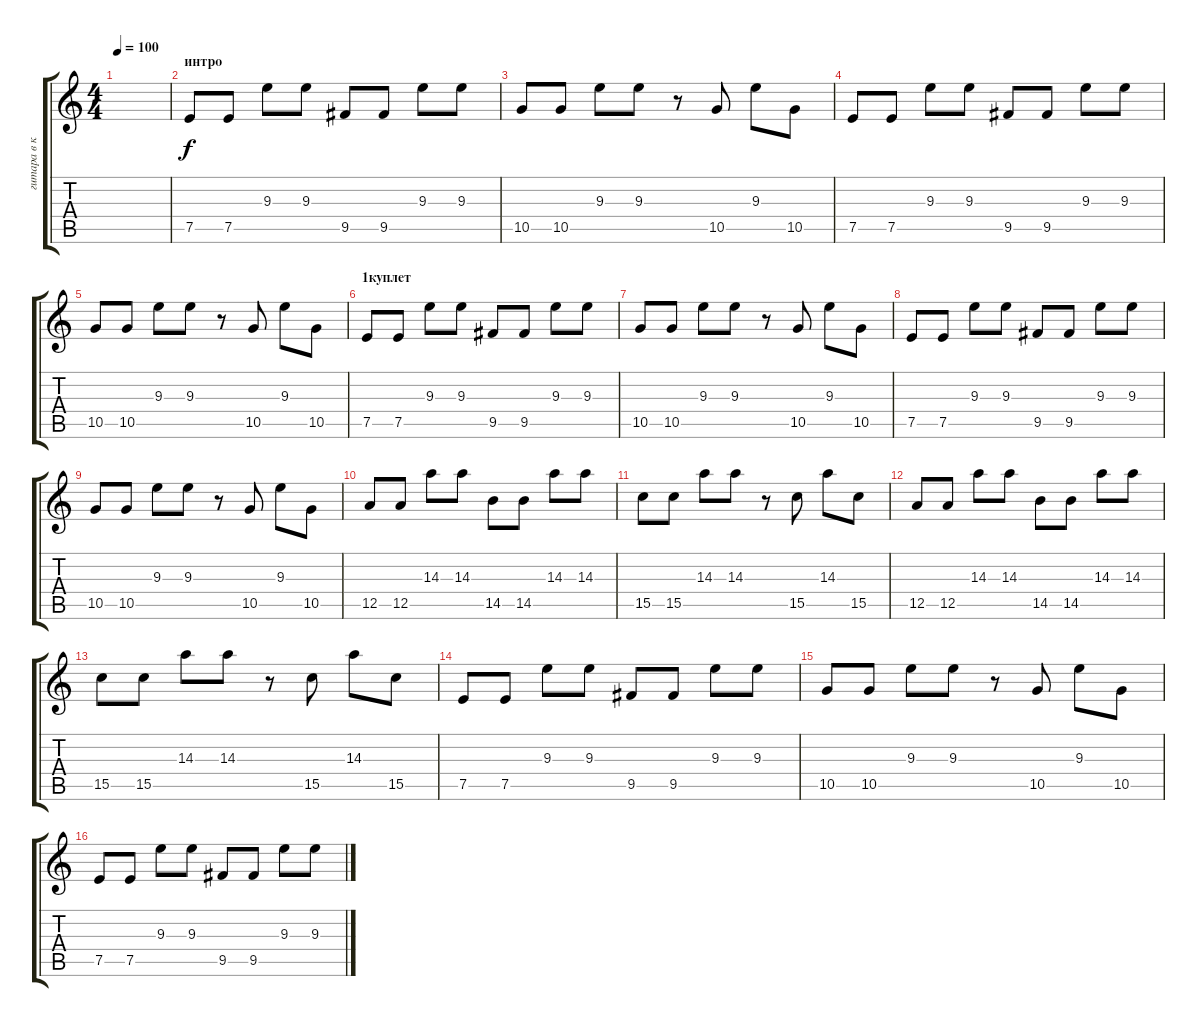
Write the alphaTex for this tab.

\track ("гитара в куплете" "гитара в к") {instrument electricguitarjazz}
\staff {score tabs}
\tuning (E4 B3 G3 D3 A2 E2) {hide}
\ts (4 4)
\tempo 100
\clef g2
\ks c
|
\section ("" "интро")
7.5.8 7.5.8 9.3.8 9.3.8 9.5.8 9.5.8 9.3.8 9.3.8 |
10.5.8 10.5.8 9.3.8 9.3.8 r.8 10.5.8 9.3.8 10.5.8 |
7.5.8 7.5.8 9.3.8 9.3.8 9.5.8 9.5.8 9.3.8 9.3.8 |
10.5.8 10.5.8 9.3.8 9.3.8 r.8 10.5.8 9.3.8 10.5.8 |
\section ("" "1куплет")
7.5.8 7.5.8 9.3.8 9.3.8 9.5.8 9.5.8 9.3.8 9.3.8 |
10.5.8 10.5.8 9.3.8 9.3.8 r.8 10.5.8 9.3.8 10.5.8 |
7.5.8 7.5.8 9.3.8 9.3.8 9.5.8 9.5.8 9.3.8 9.3.8 |
10.5.8 10.5.8 9.3.8 9.3.8 r.8 10.5.8 9.3.8 10.5.8 |
12.5.8 12.5.8 14.3.8 14.3.8 14.5.8 14.5.8 14.3.8 14.3.8 |
15.5.8 15.5.8 14.3.8 14.3.8 r.8 15.5.8 14.3.8 15.5.8 |
12.5.8 12.5.8 14.3.8 14.3.8 14.5.8 14.5.8 14.3.8 14.3.8 |
15.5.8 15.5.8 14.3.8 14.3.8 r.8 15.5.8 14.3.8 15.5.8 |
7.5.8 7.5.8 9.3.8 9.3.8 9.5.8 9.5.8 9.3.8 9.3.8 |
10.5.8 10.5.8 9.3.8 9.3.8 r.8 10.5.8 9.3.8 10.5.8 |
7.5.8 7.5.8 9.3.8 9.3.8 9.5.8 9.5.8 9.3.8 9.3.8
